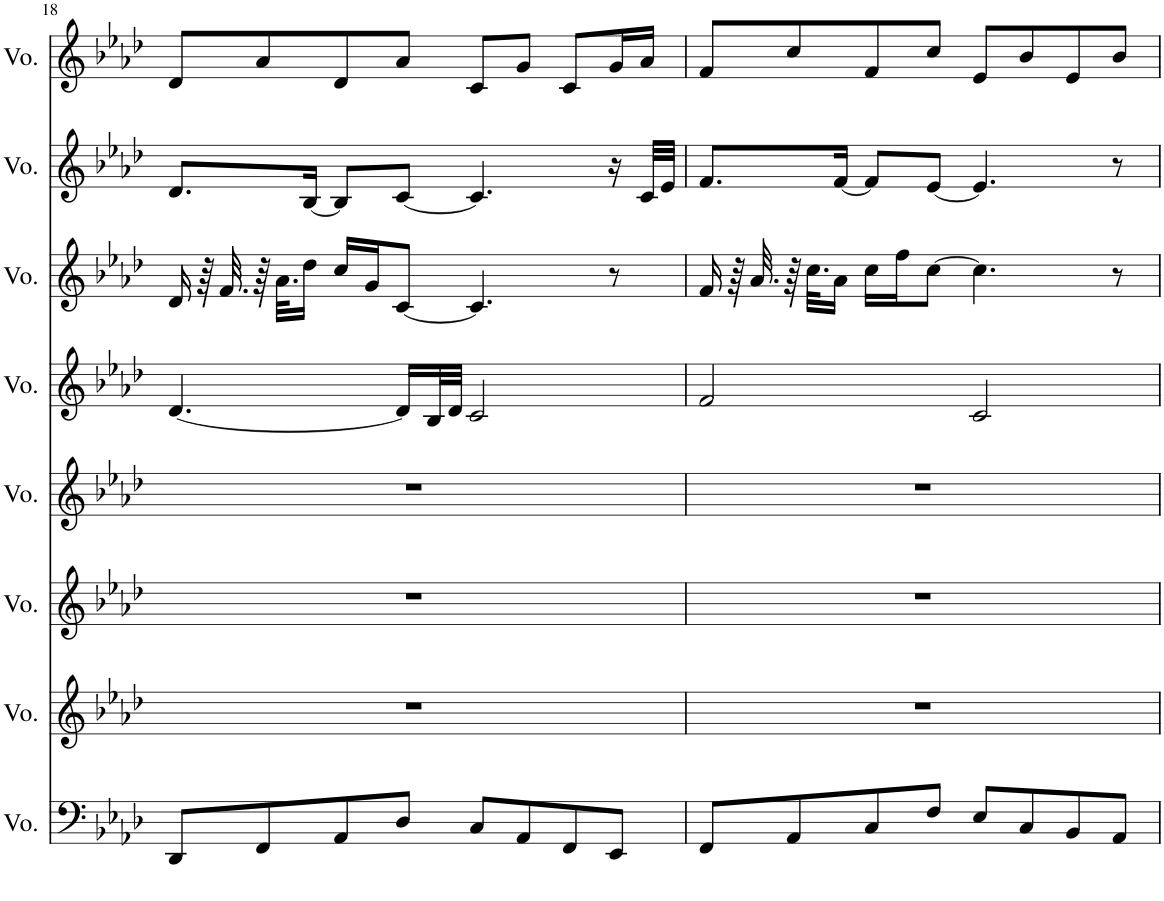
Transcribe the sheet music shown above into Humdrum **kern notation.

**kern	**kern	**kern	**kern	**kern	**kern	**kern	**kern
*part8	*part7	*part6	*part5	*part4	*part3	*part2	*part1
*staff8	*staff7	*staff6	*staff5	*staff4	*staff3	*staff2	*staff1
*I"Voice	*I"Voice	*I"Voice	*I"Voice	*I"Voice	*I"Voice	*I"Voice	*I"Voice
*I'Vo.	*I'Vo.	*I'Vo.	*I'Vo.	*I'Vo.	*I'Vo.	*I'Vo.	*I'Vo.
!!LO:PB:g=z
*clefF4	*clefG2	*clefG2	*clefG2	*clefG2	*clefG2	*clefG2	*clefG2
*k[b-e-a-d-]	*k[b-e-a-d-]	*k[b-e-a-d-]	*k[b-e-a-d-]	*k[b-e-a-d-]	*k[b-e-a-d-]	*k[b-e-a-d-]	*k[b-e-a-d-]
*M4/4	*M4/4	*M4/4	*M4/4	*M4/4	*M4/4	*M4/4	*M4/4
=18	=18	=18	=18	=18	=18	=18	=18
8DD-/L	1r	1r	1r	[4.d-/	16d-/	8.d-/L	8d-/L
.	.	.	.	.	64r	.	.
.	.	.	.	.	32.f/	.	.
8FF/	.	.	.	.	64r	.	8a-/
.	.	.	.	.	32.a-\KLL	.	.
.	.	.	.	.	16dd-\JJ	[16B-/Jk	.
8AA-/	.	.	.	.	16cc/LL	8B-/L]	8d-/
.	.	.	.	.	16g/J	.	.
8D-/J	.	.	.	16d-/LL]	[8c/J	[8c/J	8a-/J
.	.	.	.	32B-/L	.	.	.
.	.	.	.	32d-/JJJ	.	.	.
8C/L	.	.	.	2c/	4.c/]	4.c/]	8c/L
8AA-/	.	.	.	.	.	.	8g/J
8FF/	.	.	.	.	.	.	8c/L
8EE-/J	.	.	.	.	8r	16r	16g/L
.	.	.	.	.	.	32c/LLL	16a-/JJ
.	.	.	.	.	.	32e-/JJJ	.
=19	=19	=19	=19	=19	=19	=19	=19
8FF/L	1r	1r	1r	2f/	16f/	8.f/L	8f/L
.	.	.	.	.	64r	.	.
.	.	.	.	.	32.a-/	.	.
8AA-/	.	.	.	.	64r	.	8cc/
.	.	.	.	.	32.cc\KLL	.	.
.	.	.	.	.	16a-\JJ	[16f/Jk	.
8C/	.	.	.	.	16cc\LL	8f/L]	8f/
.	.	.	.	.	16ff\J	.	.
8F/J	.	.	.	.	[8cc\J	[8e-/J	8cc/J
8E-/L	.	.	.	2c/	4.cc\]	4.e-/]	8e-/L
8C/	.	.	.	.	.	.	8b-/
8BB-/	.	.	.	.	.	.	8e-/
8AA-/J	.	.	.	.	8r	8r	8b-/J
=	=	=	=	=	=	=	=
*-	*-	*-	*-	*-	*-	*-	*-
